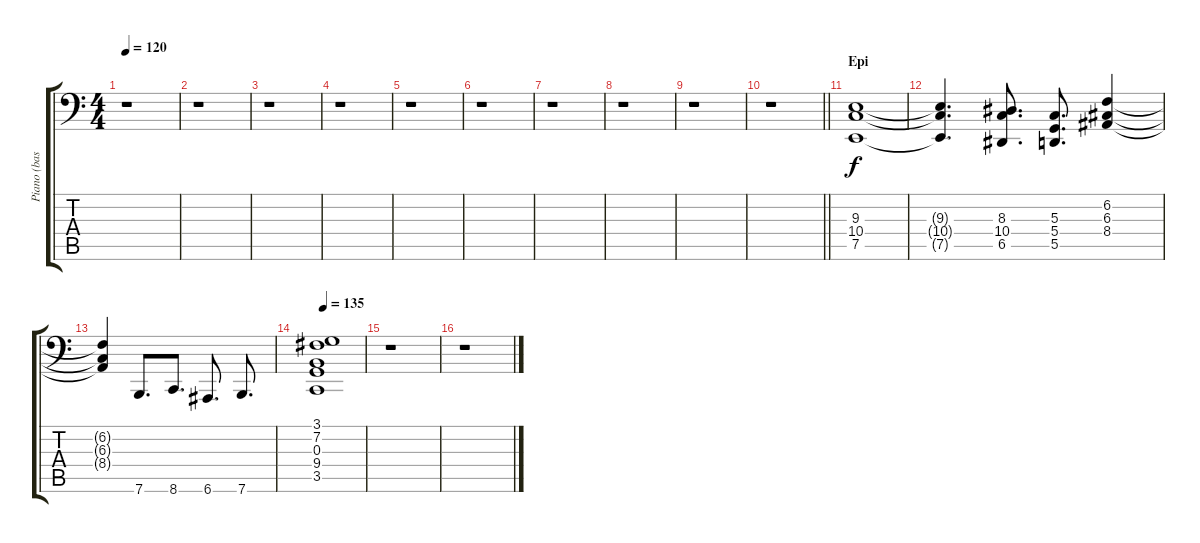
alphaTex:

\track ("Piano (bass)" "Piano (bas") {instrument electricgrandpiano}
\staff {score tabs}
\tuning (E3 B2 G2 D2 A1 E1) {hide}
\ts (4 4)
\tempo 120
\clef f4
\ks c
r.1{dy f} |
r.1 |
r.1 |
r.1 |
r.1 |
r.1 |
r.1 |
r.1 |
r.1 |
\barLineRight lightlight
r.1 |
\section ("" "Epi")
(9.3 10.4 7.5).1 |
(9.3{t} 10.4{t} 7.5{t}).4{d} (8.3 10.4 6.5).8{d} (5.3 5.4 5.5).8{d} (6.2 6.3 8.4).4 |
(6.2{t} 6.3{t} 8.4{t}).4 7.6.8{d} 8.6.8{d} 6.6.8{d} 7.6.8{d} |
\tempo 135
(3.1 7.2 0.3 9.4 3.5).1 |
r.1 |
r.1
